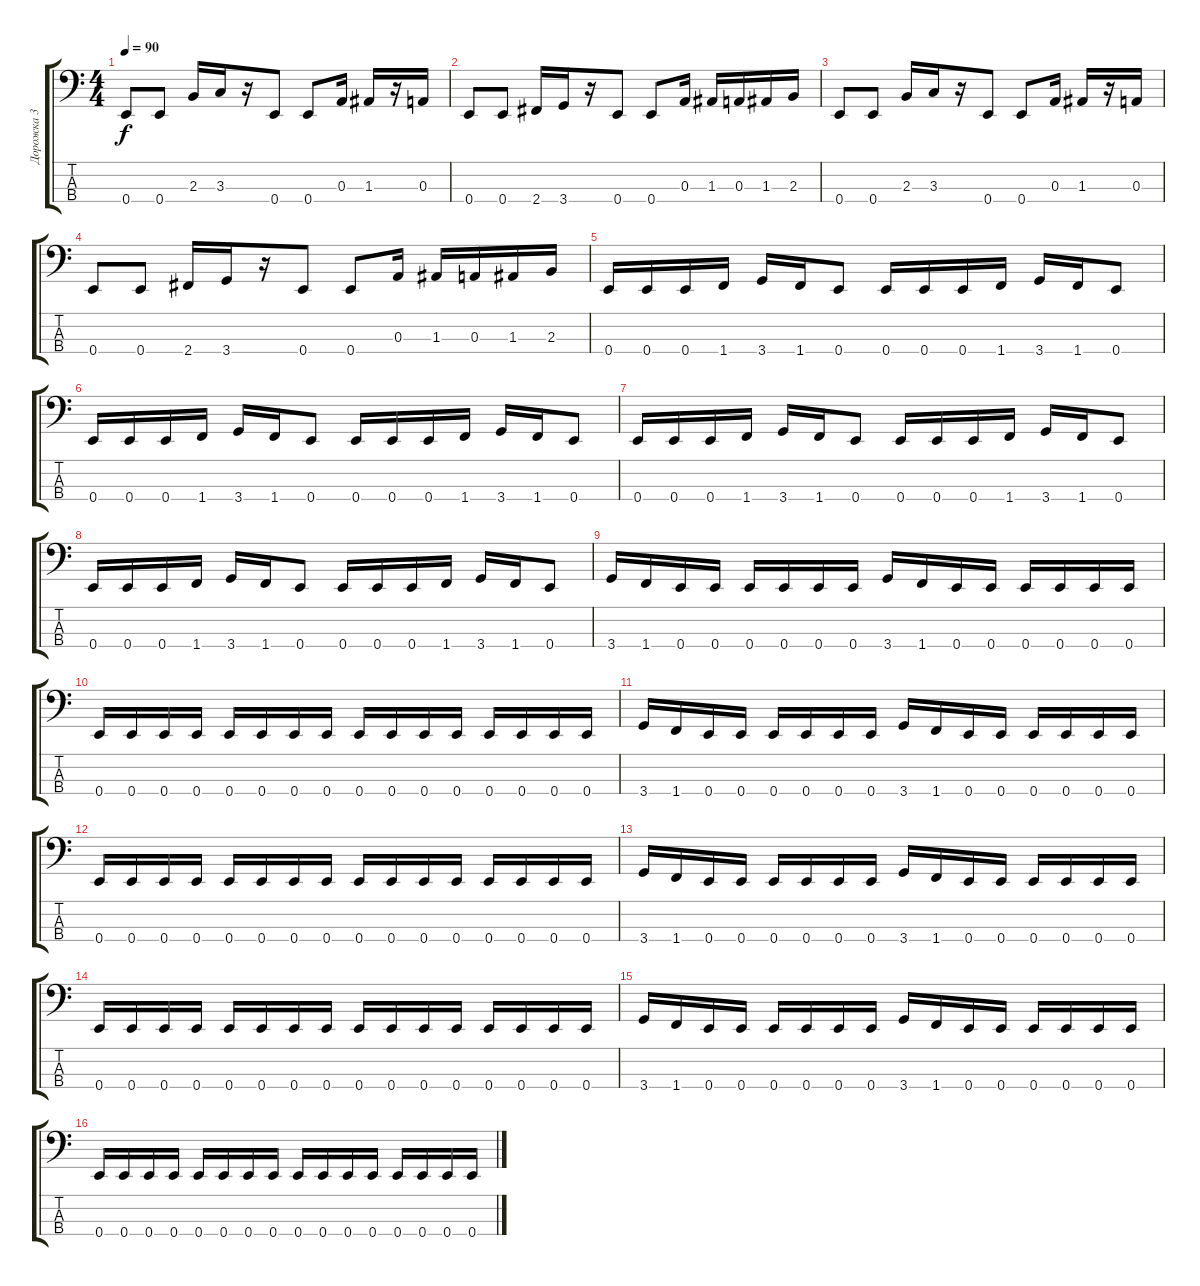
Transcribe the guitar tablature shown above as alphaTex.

\track ("Дорожка 3" "Дорожка 3") {instrument slapbass1}
\staff {score tabs}
\tuning (G2 D2 A1 E1) {hide}
\ts (4 4)
\tempo 90
\clef f4
\ks c
0.4.8{dy f} 0.4.8 2.3.16 3.3.16 r.16 0.4.8 0.4.8 0.3.16 1.3.16 r.16 0.3.16 |
0.4.8 0.4.8 2.4.16 3.4.16 r.16 0.4.8 0.4.8 0.3.16 1.3.16 0.3.16 1.3.16 2.3.16 |
0.4.8 0.4.8 2.3.16 3.3.16 r.16 0.4.8 0.4.8 0.3.16 1.3.16 r.16 0.3.16 |
0.4.8 0.4.8 2.4.16 3.4.16 r.16 0.4.8 0.4.8 0.3.16 1.3.16 0.3.16 1.3.16 2.3.16 |
0.4.16 0.4.16 0.4.16 1.4.16 3.4.16 1.4.16 0.4.8 0.4.16 0.4.16 0.4.16 1.4.16 3.4.16 1.4.16 0.4.8 |
0.4.16 0.4.16 0.4.16 1.4.16 3.4.16 1.4.16 0.4.8 0.4.16 0.4.16 0.4.16 1.4.16 3.4.16 1.4.16 0.4.8 |
0.4.16 0.4.16 0.4.16 1.4.16 3.4.16 1.4.16 0.4.8 0.4.16 0.4.16 0.4.16 1.4.16 3.4.16 1.4.16 0.4.8 |
0.4.16 0.4.16 0.4.16 1.4.16 3.4.16 1.4.16 0.4.8 0.4.16 0.4.16 0.4.16 1.4.16 3.4.16 1.4.16 0.4.8 |
3.4.16 1.4.16 0.4.16 0.4.16 0.4.16 0.4.16 0.4.16 0.4.16 3.4.16 1.4.16 0.4.16 0.4.16 0.4.16 0.4.16 0.4.16 0.4.16 |
0.4.16 0.4.16 0.4.16 0.4.16 0.4.16 0.4.16 0.4.16 0.4.16 0.4.16 0.4.16 0.4.16 0.4.16 0.4.16 0.4.16 0.4.16 0.4.16 |
3.4.16 1.4.16 0.4.16 0.4.16 0.4.16 0.4.16 0.4.16 0.4.16 3.4.16 1.4.16 0.4.16 0.4.16 0.4.16 0.4.16 0.4.16 0.4.16 |
0.4.16 0.4.16 0.4.16 0.4.16 0.4.16 0.4.16 0.4.16 0.4.16 0.4.16 0.4.16 0.4.16 0.4.16 0.4.16 0.4.16 0.4.16 0.4.16 |
3.4.16 1.4.16 0.4.16 0.4.16 0.4.16 0.4.16 0.4.16 0.4.16 3.4.16 1.4.16 0.4.16 0.4.16 0.4.16 0.4.16 0.4.16 0.4.16 |
0.4.16 0.4.16 0.4.16 0.4.16 0.4.16 0.4.16 0.4.16 0.4.16 0.4.16 0.4.16 0.4.16 0.4.16 0.4.16 0.4.16 0.4.16 0.4.16 |
3.4.16 1.4.16 0.4.16 0.4.16 0.4.16 0.4.16 0.4.16 0.4.16 3.4.16 1.4.16 0.4.16 0.4.16 0.4.16 0.4.16 0.4.16 0.4.16 |
0.4.16 0.4.16 0.4.16 0.4.16 0.4.16 0.4.16 0.4.16 0.4.16 0.4.16 0.4.16 0.4.16 0.4.16 0.4.16 0.4.16 0.4.16 0.4.16
